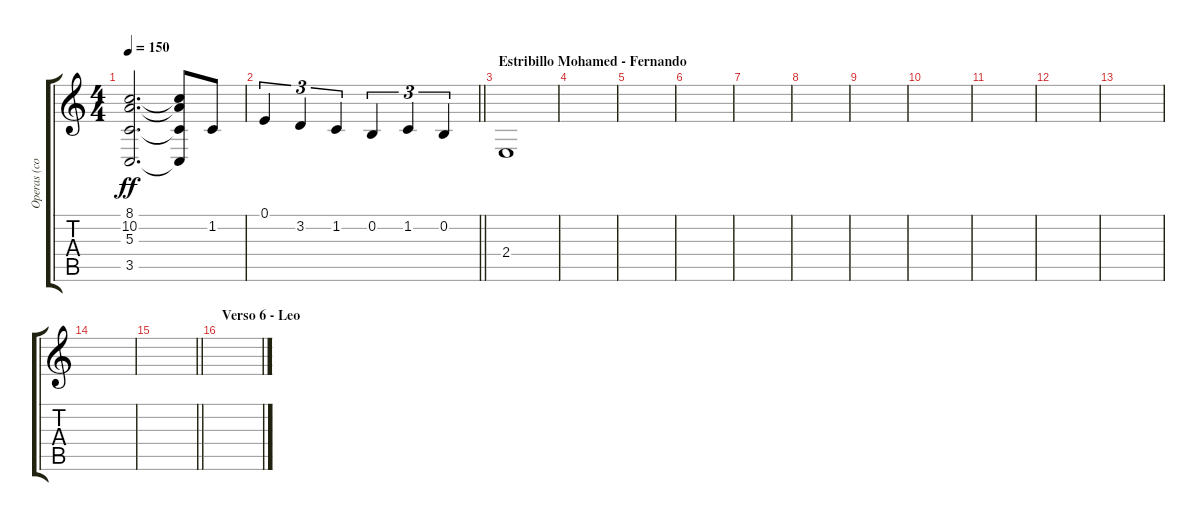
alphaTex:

\track ("Operas (coros)" "Operas (co") {instrument choiraahs}
\staff {score tabs}
\tuning (E4 B3 G3 D3 A2 E2) {hide}
\ts (4 4)
\tempo 150
\clef g2
\ks c
(8.1 10.2 5.3 3.5).2{d dy ff} (8.1{t} 10.2{t} 5.3{t} 3.5{t}).8 1.2.8 |
\barLineRight lightlight
0.1.4{tu (3 2)} 3.2.4{tu (3 2)} 1.2.4{tu (3 2)} 0.2.4{tu (3 2)} 1.2.4{tu (3 2)} 0.2.4{tu (3 2)} |
\section ("" "Estribillo Mohamed - Fernando")
2.4.1 |
|
|
|
|
|
|
|
|
|
|
|
\barLineRight lightlight
|
\section ("" "Verso 6 - Leo")
